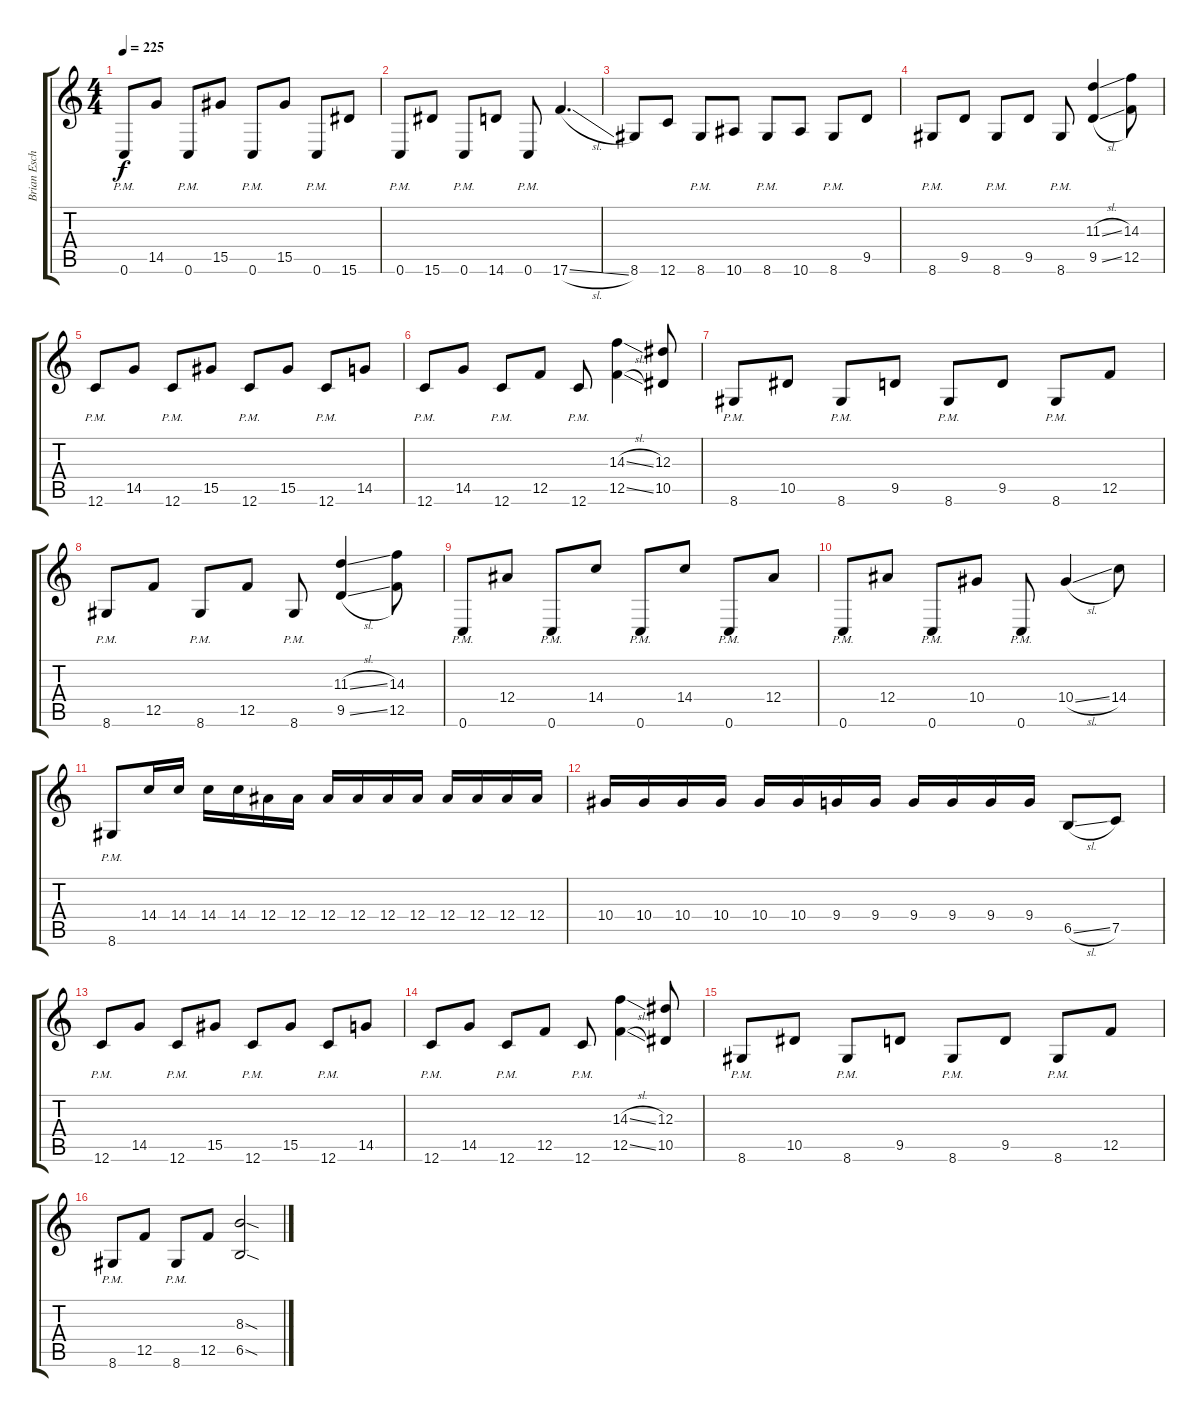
\track ("Brian Eschbach (Rhythm)" "Brian Esch") {instrument distortionguitar}
\staff {score tabs}
\tuning (C4 G3 Eb3 Bb2 F2 C2) {hide}
\ts (4 4)
\tempo 225
\clef g2
\ks c
0.6{pm}.8{dy f} 14.5.8 0.6{pm}.8 15.5.8 0.6{pm}.8 15.5.8 0.6{pm}.8 15.6.8 |
0.6{pm}.8 15.6.8 0.6{pm}.8 14.6.8 0.6{pm}.8 17.6{sl}.4{d} |
8.6.8 12.6.8 8.6{pm}.8 10.6.8 8.6{pm}.8 10.6.8 8.6{pm}.8 9.5.8 |
8.6{pm}.8 9.5.8 8.6{pm}.8 9.5.8 8.6{pm}.8 (11.3{sl} 9.5{sl}).4 (14.3 12.5).8 |
12.6{pm}.8 14.5.8 12.6{pm}.8 15.5.8 12.6{pm}.8 15.5.8 12.6{pm}.8 14.5.8 |
12.6{pm}.8 14.5.8 12.6{pm}.8 12.5.8 12.6{pm}.8 (14.3{sl} 12.5{sl}).4 (12.3 10.5).8 |
8.6{pm}.8 10.5.8 8.6{pm}.8 9.5.8 8.6{pm}.8 9.5.8 8.6{pm}.8 12.5.8 |
8.6{pm}.8 12.5.8 8.6{pm}.8 12.5.8 8.6{pm}.8 (11.3{sl} 9.5{sl}).4 (14.3 12.5).8 |
0.6{pm}.8 12.4.8 0.6{pm}.8 14.4.8 0.6{pm}.8 14.4.8 0.6{pm}.8 12.4.8 |
0.6{pm}.8 12.4.8 0.6{pm}.8 10.4.8 0.6{pm}.8 10.4{sl}.4 14.4.8 |
8.6{pm}.8 14.4.16 14.4.16 14.4.16 14.4.16 12.4.16 12.4.16 12.4.16 12.4.16 12.4.16 12.4.16 12.4.16 12.4.16 12.4.16 12.4.16 |
10.4.16 10.4.16 10.4.16 10.4.16 10.4.16 10.4.16 9.4.16 9.4.16 9.4.16 9.4.16 9.4.16 9.4.16 6.5{sl}.8 7.5.8 |
12.6{pm}.8 14.5.8 12.6{pm}.8 15.5.8 12.6{pm}.8 15.5.8 12.6{pm}.8 14.5.8 |
12.6{pm}.8 14.5.8 12.6{pm}.8 12.5.8 12.6{pm}.8 (14.3{sl} 12.5{sl}).4 (12.3 10.5).8 |
8.6{pm}.8 10.5.8 8.6{pm}.8 9.5.8 8.6{pm}.8 9.5.8 8.6{pm}.8 12.5.8 |
8.6{pm}.8 12.5.8 8.6{pm}.8 12.5.8 (8.3{sod} 6.5{sod}).2
